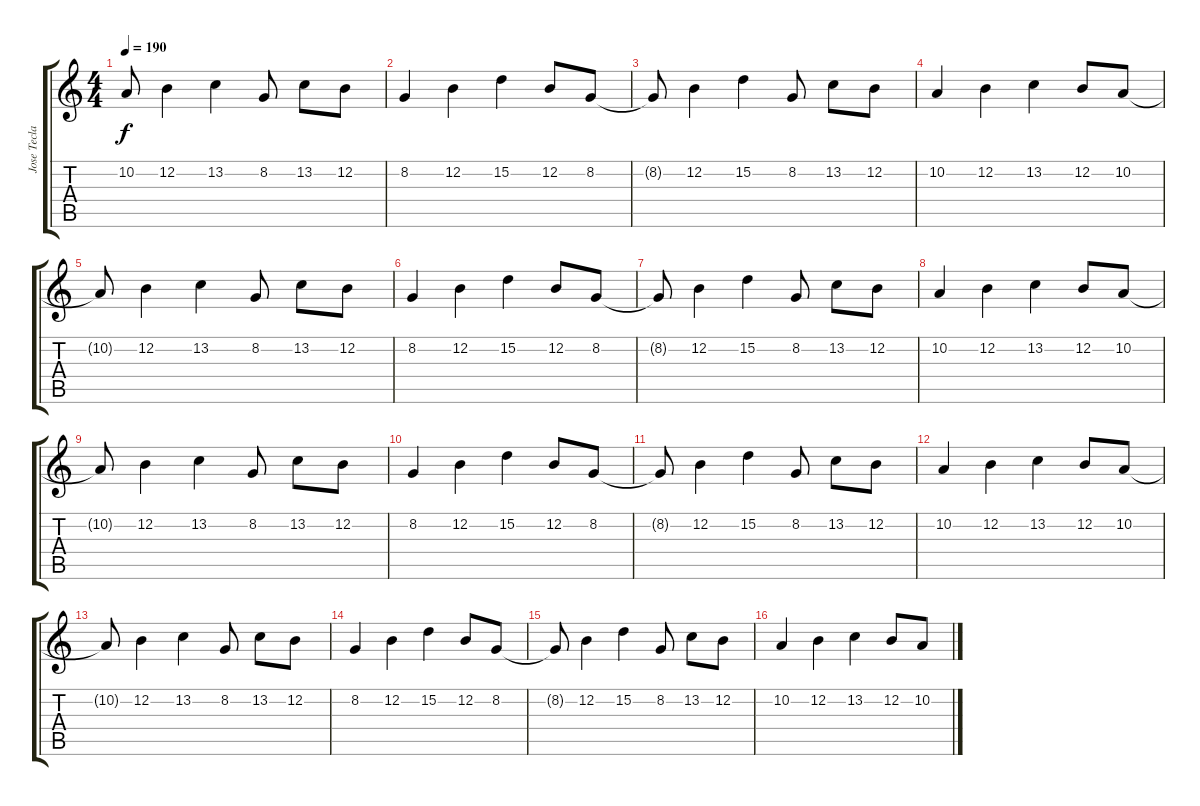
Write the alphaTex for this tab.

\track ("Jose Teclado" "Jose Tecla") {instrument electricgrandpiano}
\staff {score tabs}
\tuning (E4 B3 G3 D3 A2 E2) {hide}
\ts (4 4)
\tempo 190
\clef g2
\ks c
10.2{t}.8{dy f} 12.2.4 13.2.4 8.2.8 13.2.8 12.2.8 |
8.2.4 12.2.4 15.2.4 12.2.8 8.2.8 |
8.2{t}.8 12.2.4 15.2.4 8.2.8 13.2.8 12.2.8 |
10.2.4 12.2.4 13.2.4 12.2.8 10.2.8 |
10.2{t}.8 12.2.4 13.2.4 8.2.8 13.2.8 12.2.8 |
8.2.4 12.2.4 15.2.4 12.2.8 8.2.8 |
8.2{t}.8 12.2.4 15.2.4 8.2.8 13.2.8 12.2.8 |
10.2.4 12.2.4 13.2.4 12.2.8 10.2.8 |
10.2{t}.8 12.2.4 13.2.4 8.2.8 13.2.8 12.2.8 |
8.2.4 12.2.4 15.2.4 12.2.8 8.2.8 |
8.2{t}.8 12.2.4 15.2.4 8.2.8 13.2.8 12.2.8 |
10.2.4 12.2.4 13.2.4 12.2.8 10.2.8 |
10.2{t}.8 12.2.4 13.2.4 8.2.8 13.2.8 12.2.8 |
8.2.4 12.2.4 15.2.4 12.2.8 8.2.8 |
8.2{t}.8 12.2.4 15.2.4 8.2.8 13.2.8 12.2.8 |
10.2.4 12.2.4 13.2.4 12.2.8 10.2.8
